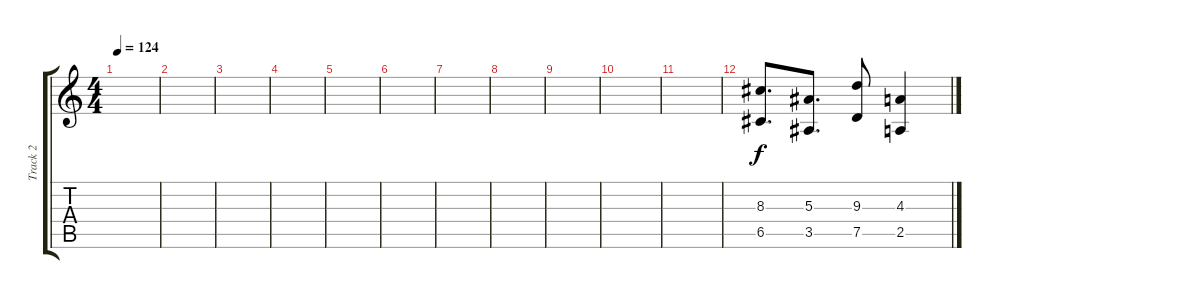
\track ("Track 2" "Track 2") {instrument distortionguitar}
\staff {score tabs}
\tuning (D4 A3 F3 C3 G2 D2) {hide}
\ts (4 4)
\tempo 124
\clef g2
\ks c
|
|
|
|
|
|
|
|
|
|
|
(8.3 6.5).8{d} (5.3 3.5).8{d} (9.3 7.5).8 (4.3 2.5).4
